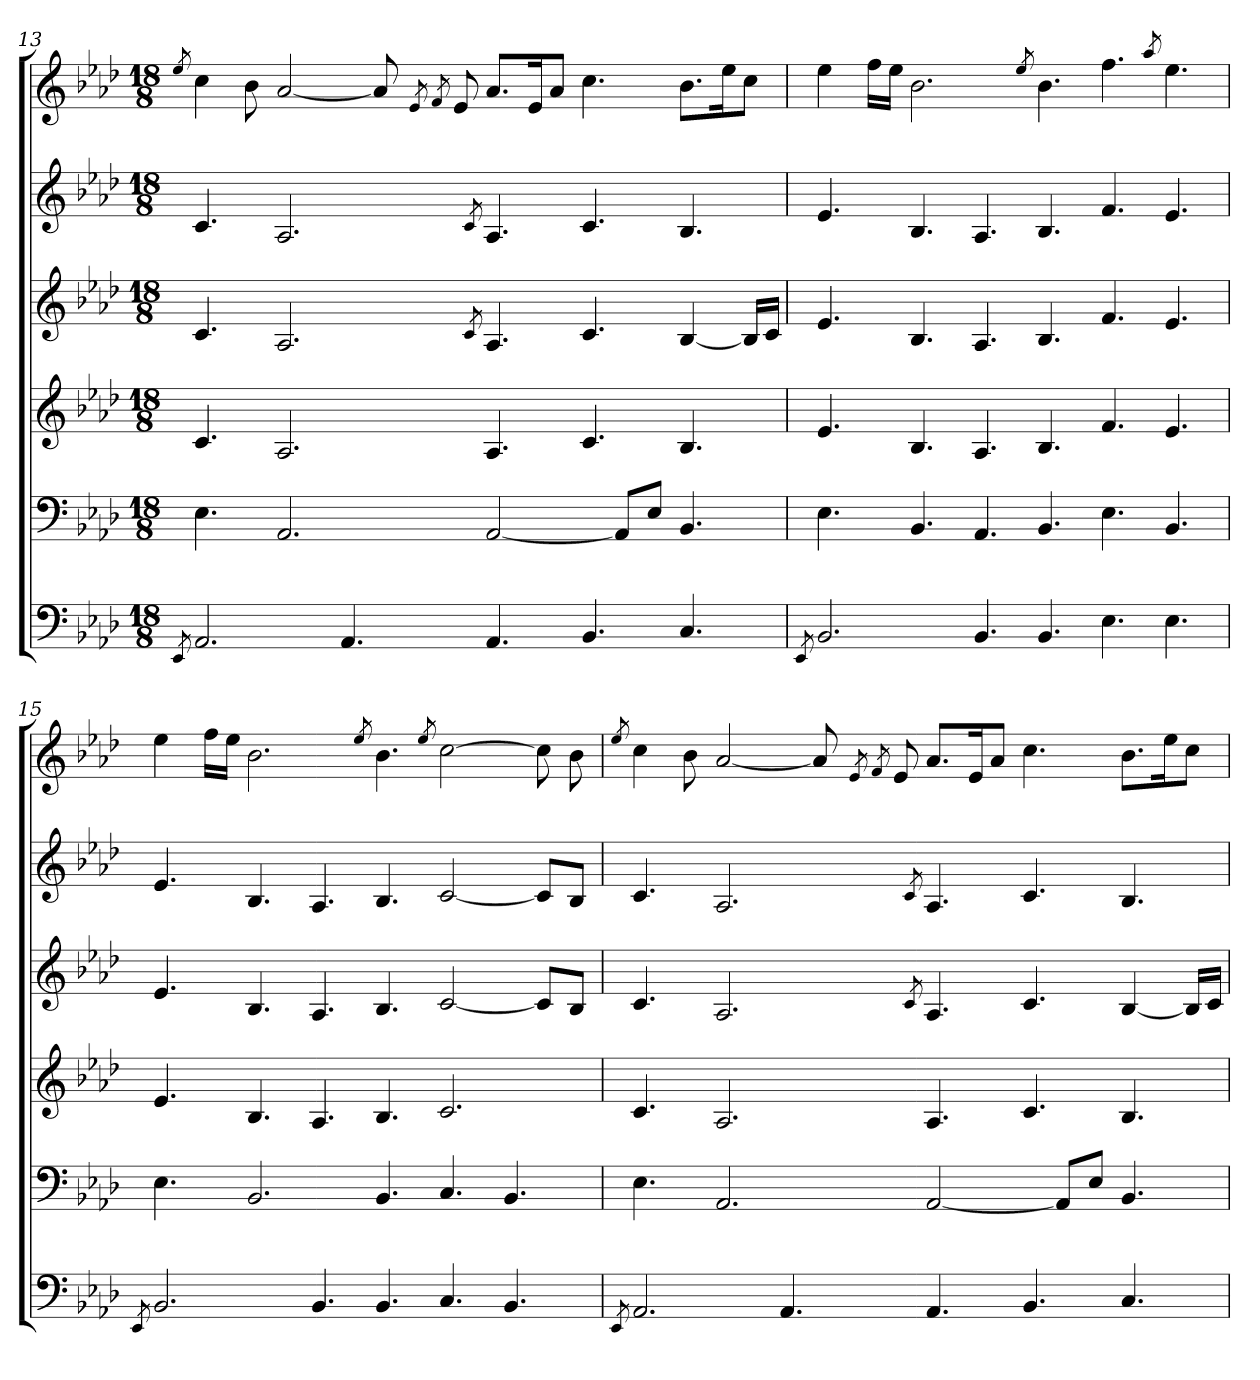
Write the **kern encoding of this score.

**kern	**kern	**kern	**kern	**kern	**kern
*part6	*part5	*part4	*part3	*part2	*part1
*staff6	*staff5	*staff4	*staff3	*staff2	*staff1
*clefF4	*clefF4	*clefG2	*clefG2	*clefG2	*clefG2
*k[b-e-a-d-]	*k[b-e-a-d-]	*k[b-e-a-d-]	*k[b-e-a-d-]	*k[b-e-a-d-]	*k[b-e-a-d-]
*M18/8	*M18/8	*M18/8	*M18/8	*M18/8	*M18/8
=13	=13	=13	=13	=13	=13
8qEE-	.	.	.	.	8qee-
2.AA-	4.E-	4.c	4.c	4.c	4cc
.	.	.	.	.	8b-
.	2.AA-	2.A-	2.A-	2.A-	[2a-
4.AA-	.	.	.	.	.
.	.	.	.	.	8a-]
.	.	.	.	.	8qe-
.	.	.	.	.	8qf
.	.	.	.	.	8e-
.	.	.	8qc	8qc	.
4.AA-	[2AA-	4.A-	4.A-	4.A-	8.a-/L
.	.	.	.	.	16e-/K
.	.	.	.	.	8a-/J
4.BB-	.	4.c	4.c	4.c	4.cc
.	8AA-/L]	.	.	.	.
.	8E-/J	.	.	.	.
4.C	4.BB-	4.B-	[4B-	4.B-	8.b-\L
.	.	.	.	.	16ee-\K
.	.	.	16B-/LL]	.	8cc\J
.	.	.	16c/JJ	.	.
=14	=14	=14	=14	=14	=14
8qEE-	.	.	.	.	.
2.BB-	4.E-	4.e-	4.e-	4.e-	4ee-
.	.	.	.	.	16ff\LL
.	.	.	.	.	16ee-\JJ
.	4.BB-	4.B-	4.B-	4.B-	2.b-
4.BB-	4.AA-	4.A-	4.A-	4.A-	.
.	.	.	.	.	8qee-
4.BB-	4.BB-	4.B-	4.B-	4.B-	4.b-
4.E-	4.E-	4.f	4.f	4.f	4.ff
.	.	.	.	.	8qaa-
4.E-	4.BB-	4.e-	4.e-	4.e-	4.ee-
=15	=15	=15	=15	=15	=15
8qEE-	.	.	.	.	.
2.BB-	4.E-	4.e-	4.e-	4.e-	4ee-
.	.	.	.	.	16ff\LL
.	.	.	.	.	16ee-\JJ
.	2.BB-	4.B-	4.B-	4.B-	2.b-
4.BB-	.	4.A-	4.A-	4.A-	.
.	.	.	.	.	8qee-
4.BB-	4.BB-	4.B-	4.B-	4.B-	4.b-
.	.	.	.	.	8qee-
4.C	4.C	2.c	[2c	[2c	[2cc
4.BB-	4.BB-	.	.	.	.
.	.	.	8c/L]	8c/L]	8cc]
.	.	.	8B-/J	8B-/J	8b-
=16	=16	=16	=16	=16	=16
8qEE-	.	.	.	.	8qee-
2.AA-	4.E-	4.c	4.c	4.c	4cc
.	.	.	.	.	8b-
.	2.AA-	2.A-	2.A-	2.A-	[2a-
4.AA-	.	.	.	.	.
.	.	.	.	.	8a-]
.	.	.	.	.	8qe-
.	.	.	.	.	8qf
.	.	.	.	.	8e-
.	.	.	8qc	8qc	.
4.AA-	[2AA-	4.A-	4.A-	4.A-	8.a-/L
.	.	.	.	.	16e-/K
.	.	.	.	.	8a-/J
4.BB-	.	4.c	4.c	4.c	4.cc
.	8AA-/L]	.	.	.	.
.	8E-/J	.	.	.	.
4.C	4.BB-	4.B-	[4B-	4.B-	8.b-\L
.	.	.	.	.	16ee-\K
.	.	.	16B-/LL]	.	8cc\J
.	.	.	16c/JJ	.	.
=	=	=	=	=	=
*-	*-	*-	*-	*-	*-
